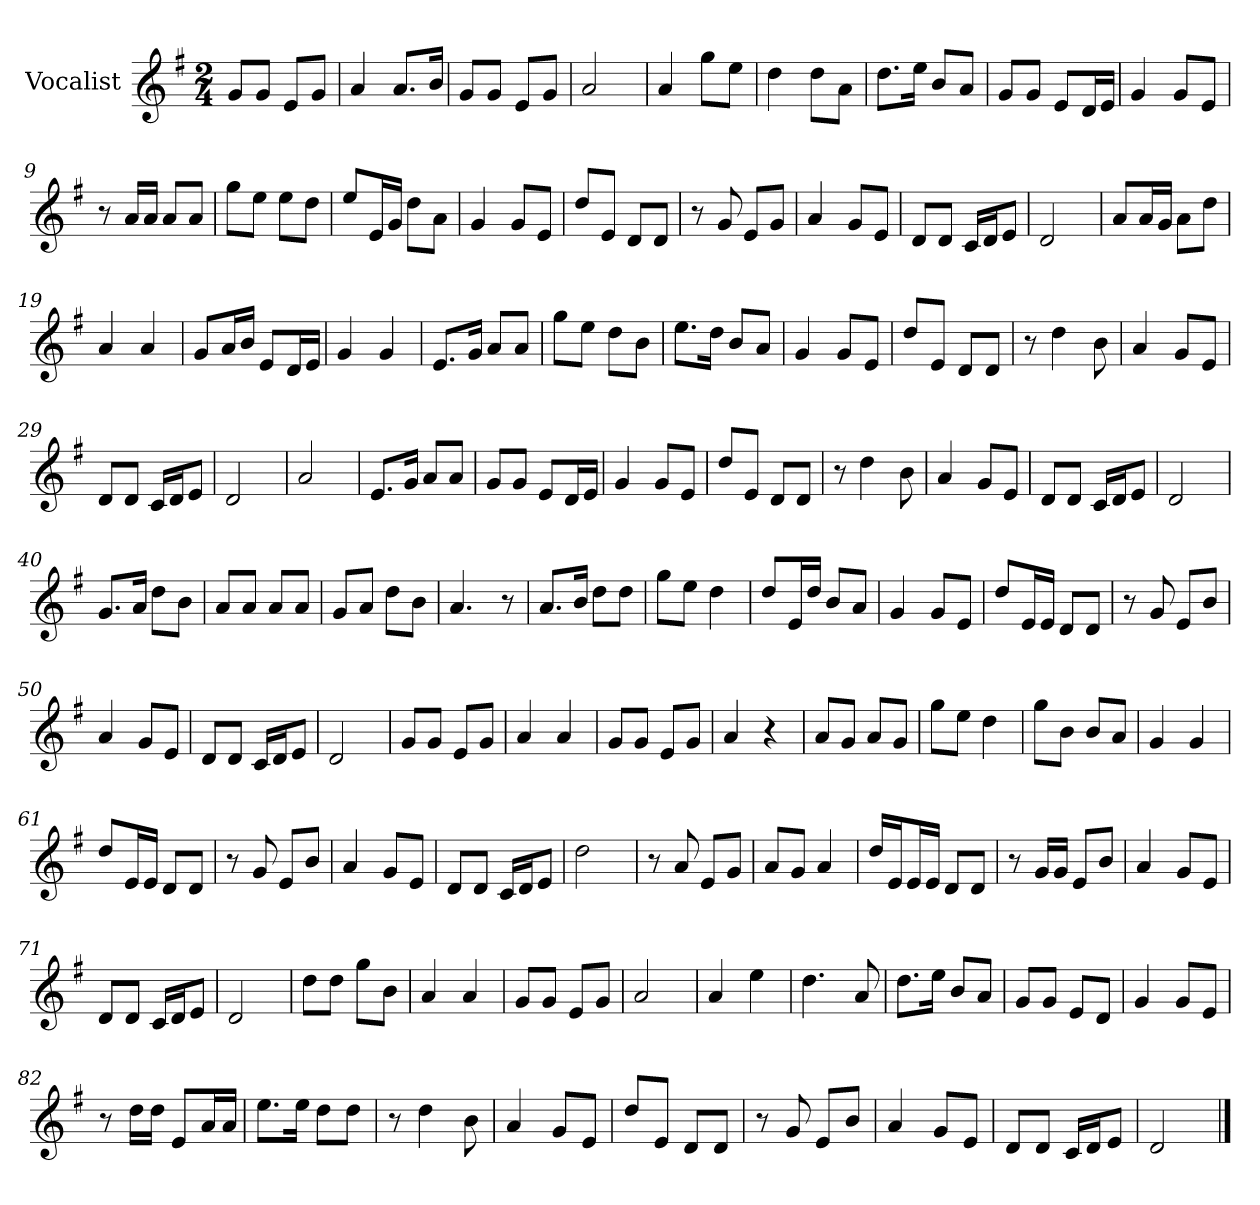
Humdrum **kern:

**kern
*part1
*staff1
*I"Vocalist
*k[f#]
*G:
*M2/4
=
8gL
8gJ
8eL
8gJ
=1
4a
8.aL
16bJk
=2
8gL
8gJ
8eL
8gJ
=3
2a
=4
4a
8ggL
8eeJ
=5
4dd
8ddL
8aJ
=6
8.ddL
16eeJk
8bL
8aJ
=7
8gL
8gJ
8eL
16dL
16eJJ
=8
4g
8gL
8eJ
=9
8r
16aLL
16aJJ
8aL
8aJ
=10
8ggL
8eeJ
8eeL
8ddJ
=11
8eeL
16eL
16gJJ
8ddL
8aJ
=12
4g
8gL
8eJ
=13
8ddL
8eJ
8dL
8dJ
=14
8r
8g
8eL
8gJ
=15
4a
8gL
8eJ
=16
8dL
8dJ
16cLL
16dJ
8eJ
=17
2d
=18
8aL
16aL
16gJJ
8aL
8ddJ
=19
4a
4a
=20
8gL
16aL
16bJJ
8eL
16dL
16eJJ
=21
4g
4g
=22
8.eL
16gJk
8aL
8aJ
=23
8ggL
8eeJ
8ddL
8bJ
=24
8.eeL
16ddJk
8bL
8aJ
=25
4g
8gL
8eJ
=26
8ddL
8eJ
8dL
8dJ
=27
8r
4dd
8b
=28
4a
8gL
8eJ
=29
8dL
8dJ
16cLL
16dJ
8eJ
=30
2d
=31
2a
=32
8.eL
16gJk
8aL
8aJ
=33
8gL
8gJ
8eL
16dL
16eJJ
=34
4g
8gL
8eJ
=35
8ddL
8eJ
8dL
8dJ
=36
8r
4dd
8b
=37
4a
8gL
8eJ
=38
8dL
8dJ
16cLL
16dJ
8eJ
=39
2d
=40
8.gL
16aJk
8ddL
8bJ
=41
8aL
8aJ
8aL
8aJ
=42
8gL
8aJ
8ddL
8bJ
=43
4.a
8r
=44
8.aL
16bJk
8ddL
8ddJ
=45
8ggL
8eeJ
4dd
=46
8ddL
16eL
16ddJJ
8bL
8aJ
=47
4g
8gL
8eJ
=48
8ddL
16eL
16eJJ
8dL
8dJ
=49
8r
8g
8eL
8bJ
=50
4a
8gL
8eJ
=51
8dL
8dJ
16cLL
16dJ
8eJ
=52
2d
=53
8gL
8gJ
8eL
8gJ
=54
4a
4a
=55
8gL
8gJ
8eL
8gJ
=56
4a
4r
=57
8aL
8gJ
8aL
8gJ
=58
8ggL
8eeJ
4dd
=59
8ggL
8bJ
8bL
8aJ
=60
4g
4g
=61
8ddL
16eL
16eJJ
8dL
8dJ
=62
8r
8g
8eL
8bJ
=63
4a
8gL
8eJ
=64
8dL
8dJ
16cLL
16dJ
8eJ
=65
2dd
=66
8r
8a
8eL
8gJ
=67
8aL
8gJ
4a
=68
16ddLL
16eJ
16eL
16eJJ
8dL
8dJ
=69
8r
16gLL
16gJJ
8eL
8bJ
=70
4a
8gL
8eJ
=71
8dL
8dJ
16cLL
16dJ
8eJ
=72
2d
=73
8ddL
8ddJ
8ggL
8bJ
=74
4a
4a
=75
8gL
8gJ
8eL
8gJ
=76
2a
=77
4a
4ee
=78
4.dd
8a
=79
8.ddL
16eeJk
8bL
8aJ
=80
8gL
8gJ
8eL
8dJ
=81
4g
8gL
8eJ
=82
8r
16ddLL
16ddJJ
8eL
16aL
16aJJ
=83
8.eeL
16eeJk
8ddL
8ddJ
=84
8r
4dd
8b
=85
4a
8gL
8eJ
=86
8ddL
8eJ
8dL
8dJ
=87
8r
8g
8eL
8bJ
=88
4a
8gL
8eJ
=89
8dL
8dJ
16cLL
16dJ
8eJ
=90
2d
==
*-
